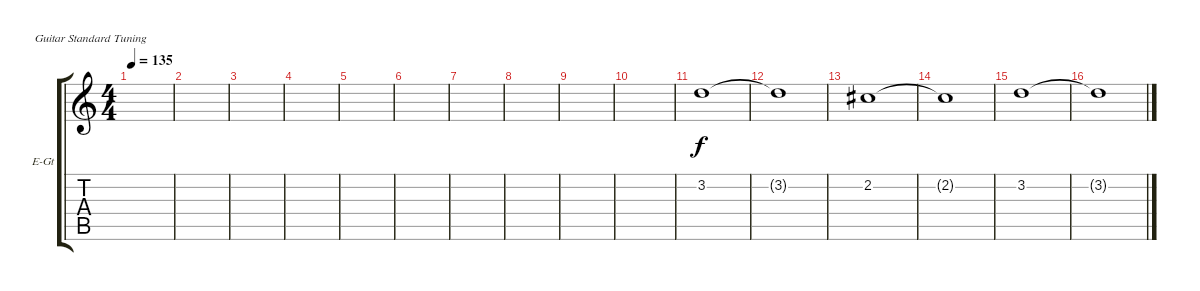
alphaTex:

\defaultSystemsLayout 4
\bracketExtendMode groupsimilarinstruments
\firstSystemTrackNameOrientation horizontal
\otherSystemsTrackNameOrientation horizontal
\track ("trumpet" "E-Gt") {instrument electricguitarclean}
\staff {score tabs}
\tuning (E4 B3 G3 D3 A2 E2)
\ts (4 4)
\tempo 135
\clef g2
\scale
0.333333
\ks c
|
\scale
0.333333 |
\scale
0.333333 |
\scale
0.333333 |
\scale
0.333333 |
\scale
0.333333 |
\scale
0.333333 |
\scale
0.333333 |
\scale
0.333333 |
\scale
0.333333 |
\scale
0.333333 3.2.1 |
\scale
0.333333 3.2{t}.1 |
\scale
0.333333 2.2.1 |
\scale
0.333333 2.2{t}.1 |
\scale
0.333333 3.2.1 |
\scale
0.333333 3.2{t}.1
